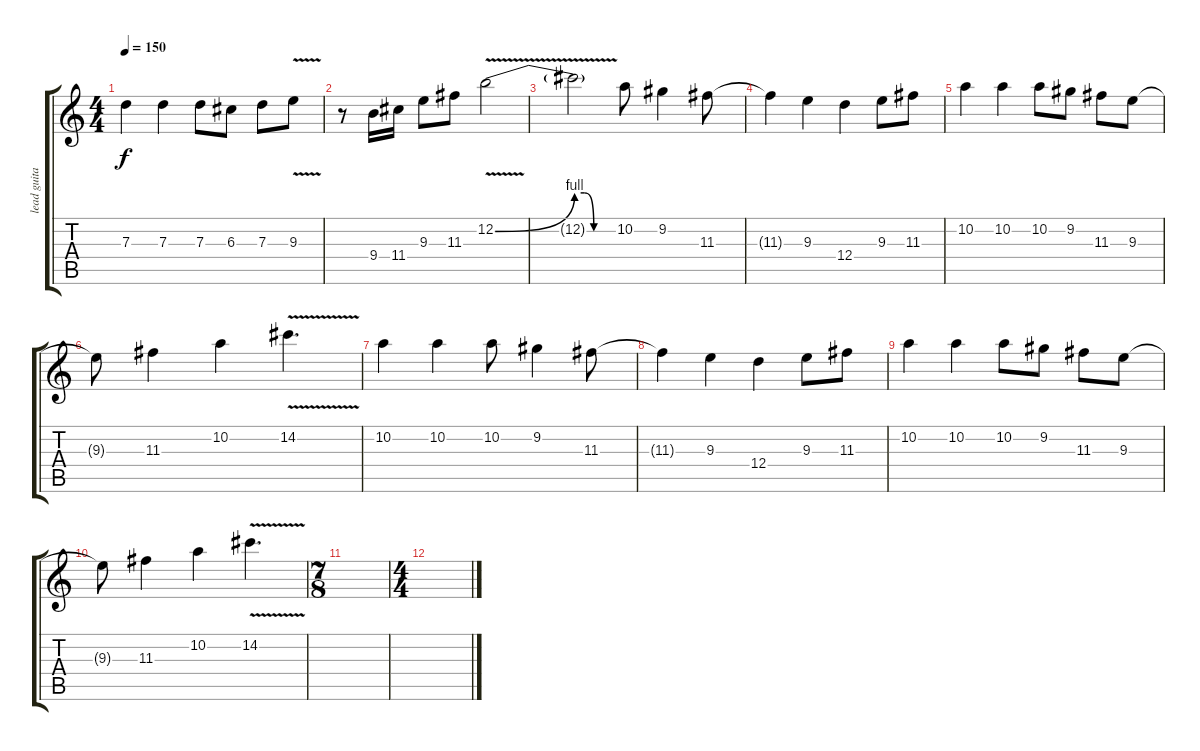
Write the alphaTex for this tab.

\track ("lead guitar" "lead guita") {instrument distortionguitar}
\staff {score tabs}
\tuning (E4 B3 G3 D3 A2 E2) {hide}
\ts (4 4)
\tempo 150
\clef g2
\ks c
7.3{t}.4{dy f} 7.3.4 7.3.8 6.3.8 7.3.8 9.3{v}.8 |
r.8 9.4.16 11.4.16 9.3.8 11.3.8 12.2{be (bend 0 0 60 4) v}.2 |
12.2{be (custom 0 4 15 4 30 0 60 0) t}.2 10.2.8 9.2.4 11.3.8 |
11.3{t}.4 9.3.4 12.4.4 9.3.8 11.3.8 |
10.2.4 10.2.4 10.2.8 9.2.8 11.3.8 9.3.8 |
9.3{t}.8 11.3.4 10.2.4 14.2{v}.4{d} |
10.2.4 10.2.4 10.2.8 9.2.4 11.3.8 |
11.3{t}.4 9.3.4 12.4.4 9.3.8 11.3.8 |
10.2.4 10.2.4 10.2.8 9.2.8 11.3.8 9.3.8 |
9.3{t}.8 11.3.4 10.2.4 14.2{v}.4{d} |
\ts (7 8)
|
\ts (4 4)
